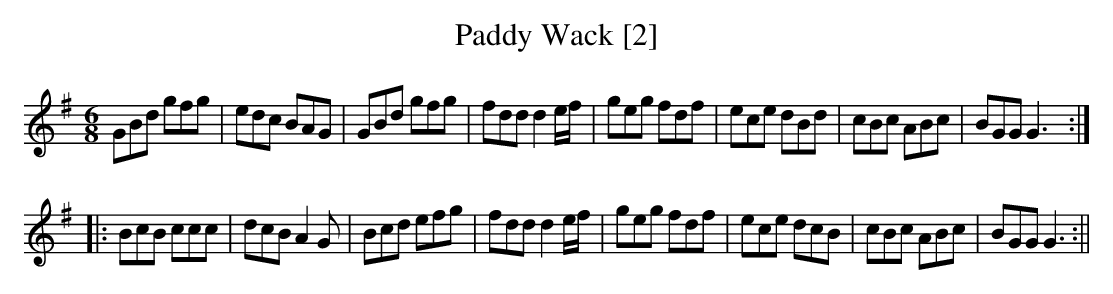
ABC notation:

X:1
T:Paddy Wack [2]
M:6/8
L:1/8
K:G
GBd gfg|edc BAG|GBd gfg|fdd d2 e/f/|geg fdf|ece dBd|cBc ABc|BGG G3:|
|:BcB ccc|dcB A2G|Bcd efg|fdd d2 e/f/|geg fdf|ece dcB|cBc ABc|BGG G3:||
